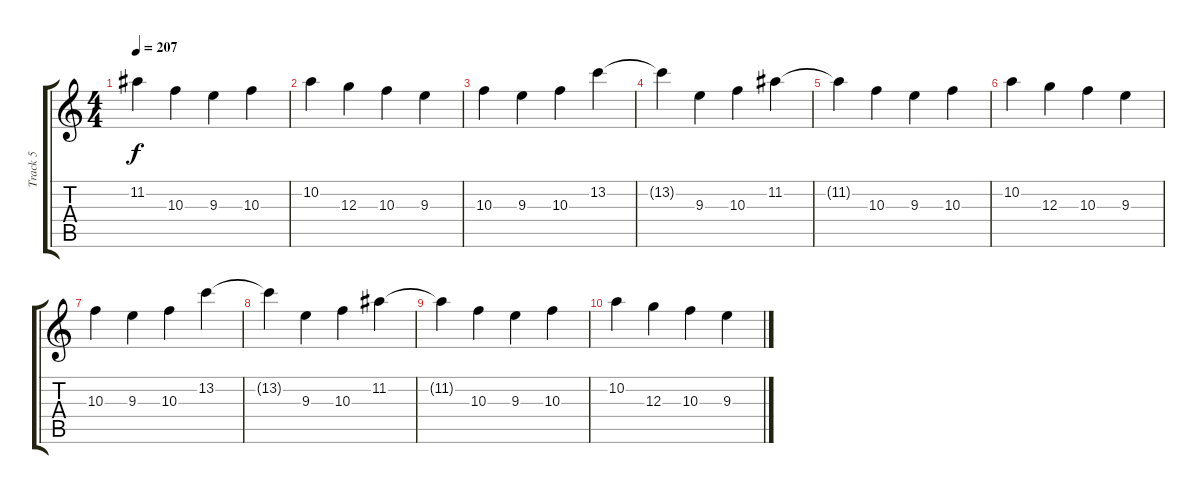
\track ("Track 5" "Track 5") {instrument overdrivenguitar}
\staff {score tabs}
\tuning (E4 B3 G3 D3 A2 D2) {hide}
\ts (4 4)
\tempo 207
\clef g2
\ks c
11.2{t}.4{dy f} 10.3.4 9.3.4 10.3.4 |
10.2.4 12.3.4 10.3.4 9.3.4 |
10.3.4{volume 16} 9.3.4 10.3.4 13.2.4 |
13.2{t}.4 9.3.4 10.3.4 11.2.4 |
11.2{t}.4 10.3.4 9.3.4 10.3.4 |
10.2.4 12.3.4 10.3.4 9.3.4 |
10.3.4{volume 16} 9.3.4 10.3.4 13.2.4 |
13.2{t}.4 9.3.4 10.3.4 11.2.4 |
11.2{t}.4 10.3.4 9.3.4 10.3.4 |
10.2.4 12.3.4 10.3.4 9.3.4
